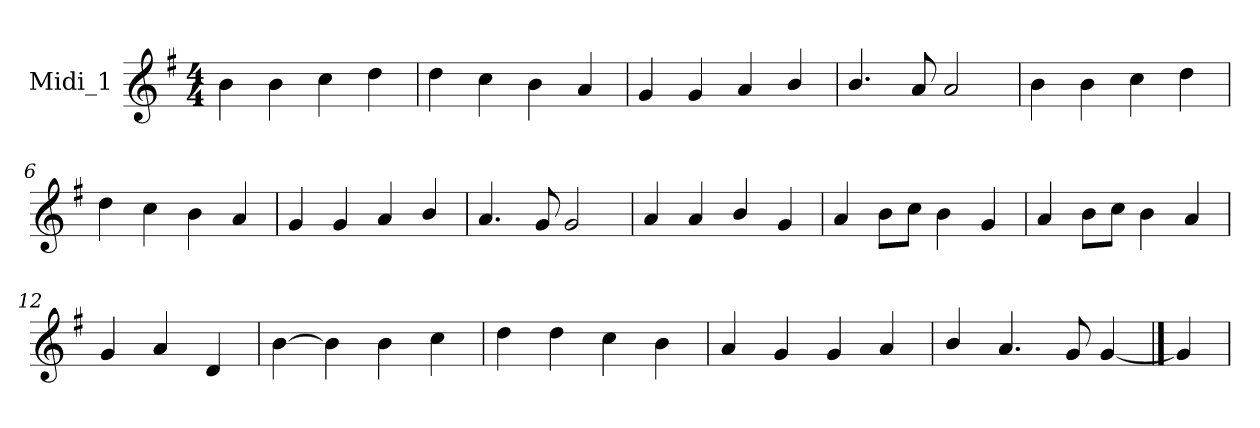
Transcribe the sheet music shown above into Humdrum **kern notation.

**kern
*part1
*staff1
*I"Midi_1
*clefG2
*k[f#]
*G:
*M4/4
=1
4b
4b
4cc
4dd
=2
4dd
4cc
4b
4a
=3
4g
4g
4a
4b/
=4
4.b/
8a
2a
!!LO:LB:g=z
=5
4b
4b
4cc
4dd
=6
4dd
4cc
4b
4a
=7
4g
4g
4a
4b/
=8
4.a
8g
2g
!!LO:LB:g=z
=9
4a
4a
4b/
4g
=10
4a
8bL
8ccJ
4b
4g
=11
4a
8bL
8ccJ
4b
4a
=12
4g
4a
4d
!!LO:LB:g=z
=13
[4b
4b]
4b
4cc
=14
4dd
4dd
4cc
4b
=15
4a
4g
4g
4a
=16
4b/
4.a
8g
[4g
==17
4g]
=
*-
